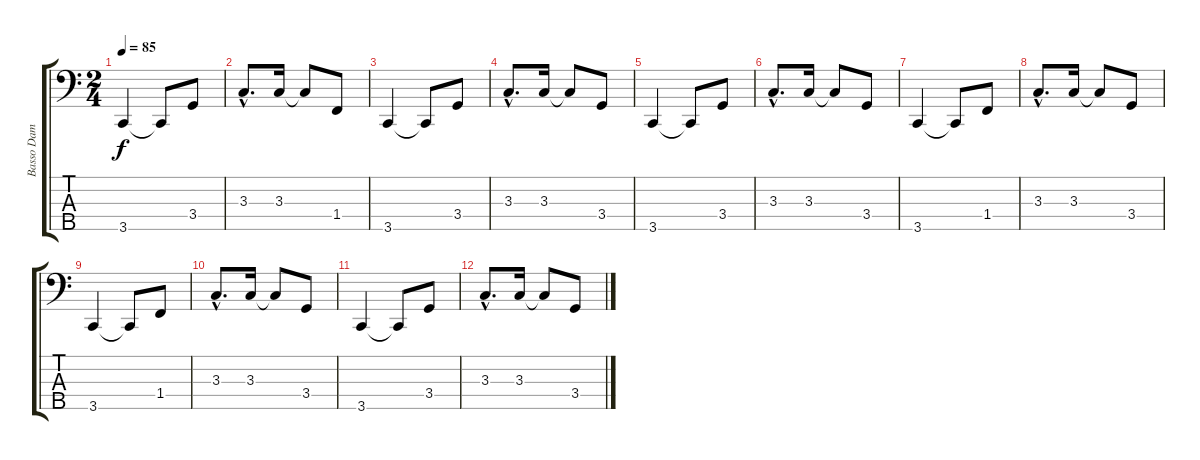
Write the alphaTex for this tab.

\track ("Basso Dam" "Basso Dam") {instrument electricbassfinger}
\staff {score tabs}
\tuning (G2 D2 A1 E1 A0) {hide}
\ts (2 4)
\tempo 85
\clef f4
\ks c
3.5.4{dy f} 3.5{t}.8 3.4.8 |
3.3{hac}.8{d} 3.3.16 3.3{t}.8 1.4.8 |
3.5.4 3.5{t}.8 3.4.8 |
3.3{hac}.8{d} 3.3.16 3.3{t}.8 3.4.8 |
3.5.4 3.5{t}.8 3.4.8 |
3.3{hac}.8{d} 3.3.16 3.3{t}.8 3.4.8 |
3.5.4 3.5{t}.8 1.4.8 |
3.3{hac}.8{d} 3.3.16 3.3{t}.8 3.4.8 |
3.5.4 3.5{t}.8 1.4.8 |
3.3{hac}.8{d} 3.3.16 3.3{t}.8 3.4.8 |
3.5.4 3.5{t}.8 3.4.8 |
3.3{hac}.8{d} 3.3.16 3.3{t}.8 3.4.8
